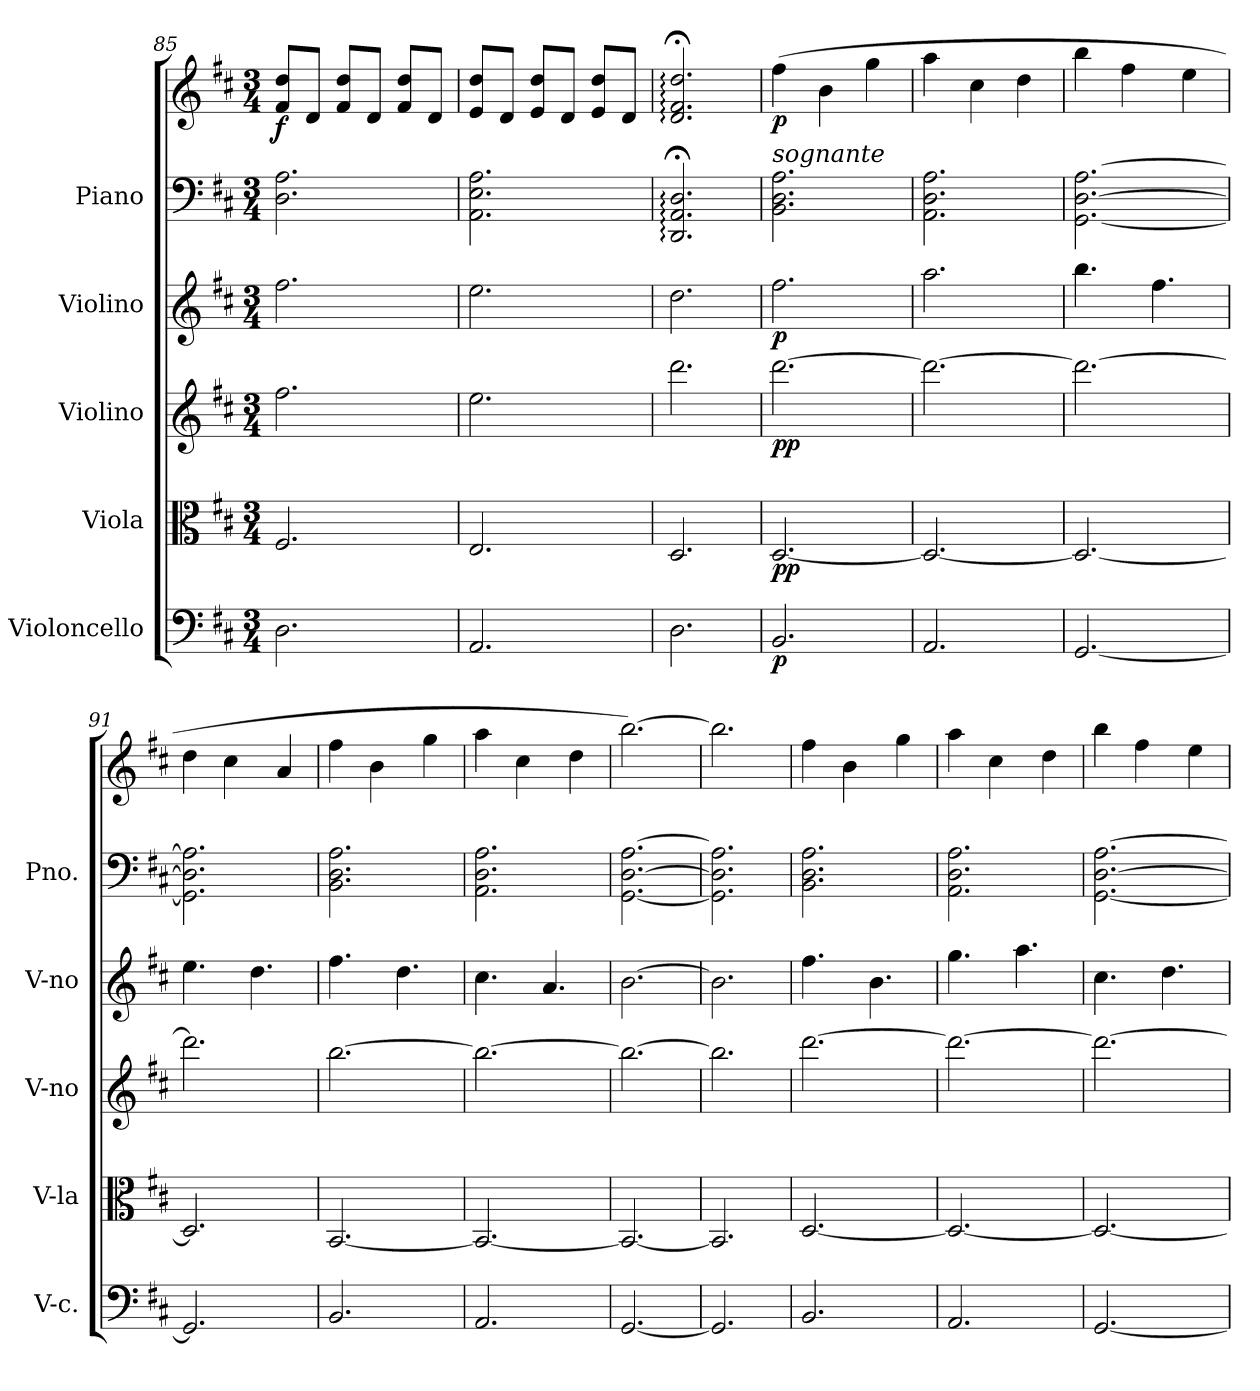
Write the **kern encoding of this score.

**kern	**dynam	**kern	**dynam	**kern	**dynam	**kern	**dynam	**kern	**kern	**dynam
*part5	*part5	*part4	*part4	*part3	*part3	*part2	*part2	*part1	*part1	*part1
*staff6	*staff6	*staff5	*staff5	*staff4	*staff4	*staff3	*staff3	*staff2	*staff1	*staff1/2
*I"Violoncello	*	*I"Viola	*	*I"Violino	*	*I"Violino	*	*I"Piano	*	*
*I'V-c.	*	*I'V-la	*	*I'V-no	*	*I'V-no	*	*I'Pno.	*	*
!!LO:LB:g=z
*clefF4	*	*clefC3	*	*clefG2	*	*clefG2	*	*clefF4	*clefG2	*
*k[f#c#]	*	*k[f#c#]	*	*k[f#c#]	*	*k[f#c#]	*	*k[f#c#]	*k[f#c#]	*
*M3/4	*	*M3/4	*	*M3/4	*	*M3/4	*	*M3/4	*M3/4	*
=85	=85	=85	=85	=85	=85	=85	=85	=85	=85	=85
!	!	!	!	!	!	!	!	!	!	!LO:DY:b
2.D\	.	2.F#/	.	2.ff#\	.	2.ff#\	.	2.D\ 2.A\	8f#/ 8dd/L	f
.	.	.	.	.	.	.	.	.	8d/J	.
.	.	.	.	.	.	.	.	.	8f#/ 8dd/L	.
.	.	.	.	.	.	.	.	.	8d/J	.
.	.	.	.	.	.	.	.	.	8f#/ 8dd/L	.
.	.	.	.	.	.	.	.	.	8d/J	.
=86	=86	=86	=86	=86	=86	=86	=86	=86	=86	=86
2.AA/	.	2.E/	.	2.ee\	.	2.ee\	.	2.AA\ 2.E\ 2.A\	8e/ 8dd/L	.
.	.	.	.	.	.	.	.	.	8d/J	.
.	.	.	.	.	.	.	.	.	8e/ 8dd/L	.
.	.	.	.	.	.	.	.	.	8d/J	.
.	.	.	.	.	.	.	.	.	8e/ 8dd/L	.
.	.	.	.	.	.	.	.	.	8d/J	.
=87	=87	=87	=87	=87	=87	=87	=87	=87	=87	=87
2.D\	.	2.D/	.	2.ddd\	.	2.dd\	.	2.DD/;<: 2.AA/;<: 2.D/;<:	2.d/;<: 2.f#/;<: 2.dd/;<:	.
=88	=88	=88	=88	=88	=88	=88	=88	=88	=88	=88
!	!	!	!	!	!	!	!	!LO:TX:a:i:t=sognante	!	!
!	!LO:DY:b	!	!LO:DY:b	!	!LO:DY:b	!	!LO:DY:b	!	!	!LO:DY:b
2.BB/	p	[2.D/	pp	[2.ddd\	pp	2.ff#\	p	2.BB\ 2.D\ 2.A\	(4ff#\	p
.	.	.	.	.	.	.	.	.	4b\	.
.	.	.	.	.	.	.	.	.	4gg\	.
=89	=89	=89	=89	=89	=89	=89	=89	=89	=89	=89
2.AA/	.	2.D/_	.	2.ddd\_	.	2.aa\	.	2.AA\ 2.D\ 2.A\	4aa\	.
.	.	.	.	.	.	.	.	.	4cc#\	.
.	.	.	.	.	.	.	.	.	4dd\	.
=90	=90	=90	=90	=90	=90	=90	=90	=90	=90	=90
[2.GG/	.	2.D/_	.	2.ddd\_	.	4.bb\	.	[2.GG\ [2.D\ [2.A\	4bb\	.
.	.	.	.	.	.	.	.	.	4ff#\	.
.	.	.	.	.	.	4.ff#\	.	.	.	.
.	.	.	.	.	.	.	.	.	4ee\	.
=91	=91	=91	=91	=91	=91	=91	=91	=91	=91	=91
2.GG/]	.	2.D/]	.	2.ddd\]	.	4.ee\	.	2.GG\] 2.D\] 2.A\]	4dd\	.
.	.	.	.	.	.	.	.	.	4cc#\	.
.	.	.	.	.	.	4.dd\	.	.	.	.
.	.	.	.	.	.	.	.	.	4a/	.
=92	=92	=92	=92	=92	=92	=92	=92	=92	=92	=92
2.BB/	.	[2.BB/	.	[2.bb\	.	4.ff#\	.	2.BB\ 2.D\ 2.A\	4ff#\	.
.	.	.	.	.	.	.	.	.	4b\	.
.	.	.	.	.	.	4.dd\	.	.	.	.
.	.	.	.	.	.	.	.	.	4gg\	.
=93	=93	=93	=93	=93	=93	=93	=93	=93	=93	=93
2.AA/	.	2.BB/_	.	2.bb\_	.	4.cc#\	.	2.AA\ 2.D\ 2.A\	4aa\	.
.	.	.	.	.	.	.	.	.	4cc#\	.
.	.	.	.	.	.	4.a/	.	.	.	.
.	.	.	.	.	.	.	.	.	4dd\	.
!!LO:PB:g=z
=94	=94	=94	=94	=94	=94	=94	=94	=94	=94	=94
[2.GG/	.	2.BB/_	.	2.bb\_	.	[2.b\	.	[2.GG\ [2.D\ [2.A\	[2.bb\)	.
=95	=95	=95	=95	=95	=95	=95	=95	=95	=95	=95
2.GG/]	.	2.BB/]	.	2.bb\]	.	2.b\]	.	2.GG\] 2.D\] 2.A\]	2.bb\]	.
=96	=96	=96	=96	=96	=96	=96	=96	=96	=96	=96
2.BB/	.	[2.D/	.	[2.ddd\	.	4.ff#\	.	2.BB\ 2.D\ 2.A\	4ff#\	.
.	.	.	.	.	.	.	.	.	4b\	.
.	.	.	.	.	.	4.b\	.	.	.	.
.	.	.	.	.	.	.	.	.	4gg\	.
=97	=97	=97	=97	=97	=97	=97	=97	=97	=97	=97
2.AA/	.	2.D/_	.	2.ddd\_	.	4.gg\	.	2.AA\ 2.D\ 2.A\	4aa\	.
.	.	.	.	.	.	.	.	.	4cc#\	.
.	.	.	.	.	.	4.aa\	.	.	.	.
.	.	.	.	.	.	.	.	.	4dd\	.
=98	=98	=98	=98	=98	=98	=98	=98	=98	=98	=98
[2.GG/	.	2.D/_	.	2.ddd\_	.	4.cc#\	.	[2.GG\ [2.D\ [2.A\	4bb\	.
.	.	.	.	.	.	.	.	.	4ff#\	.
.	.	.	.	.	.	4.dd\	.	.	.	.
.	.	.	.	.	.	.	.	.	4ee\	.
=	=	=	=	=	=	=	=	=	=	=
*-	*-	*-	*-	*-	*-	*-	*-	*-	*-	*-
